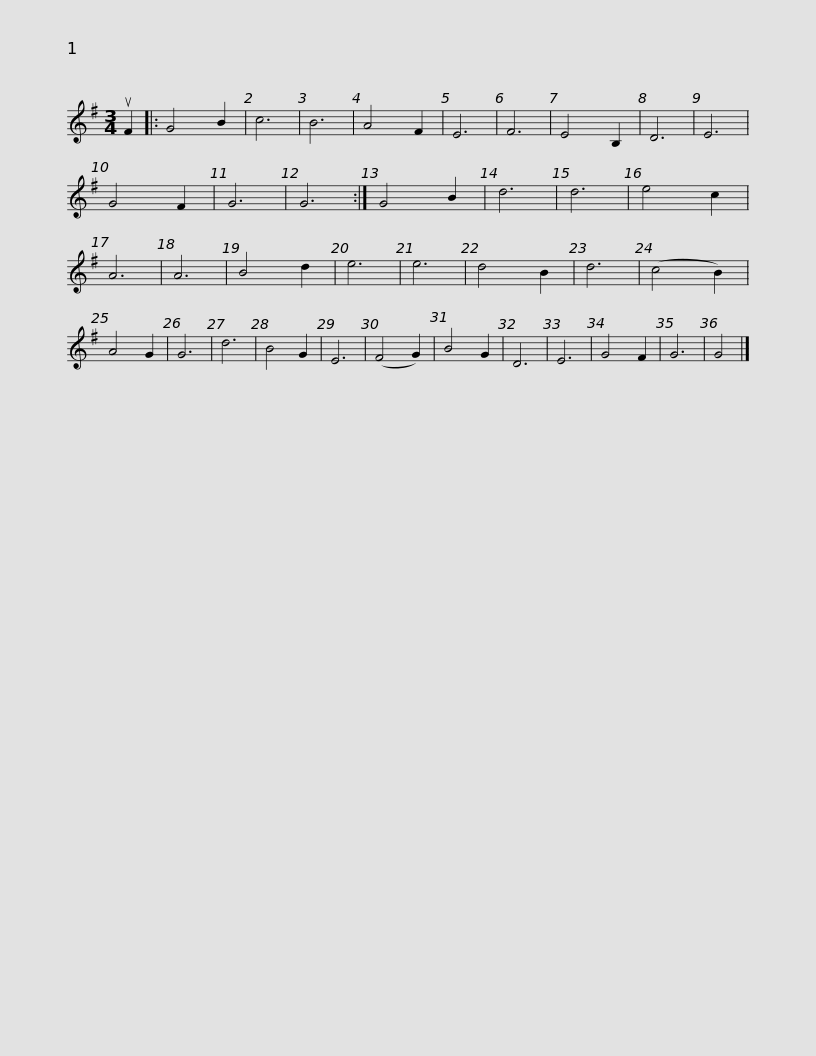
X:1
L:1/8
M:3/4
I:linebreak $
K:G
V:1 treble
V:1
 uF2 |: G4 B2 | c6 | B6 | A4 F2 | %5
 E6 | F6 | E4 B,2 | D6 | E6 | %10
 G4 F2 | G6 | G6 :| G4 B2 | d6 | %15
 d6 | e4 c2 |$ A6 | A6 | B4 d2 | %20
 e6 | e6 | d4 B2 | d6 | (c4 B2) | %25
 A4 G2 | G6 | d6 | B4 G2 | E6 | %30
 (F4 G2) | B4 G2 | D6 | E6 | G4 F2 |$ %35
 G6 | G4 |] %37
